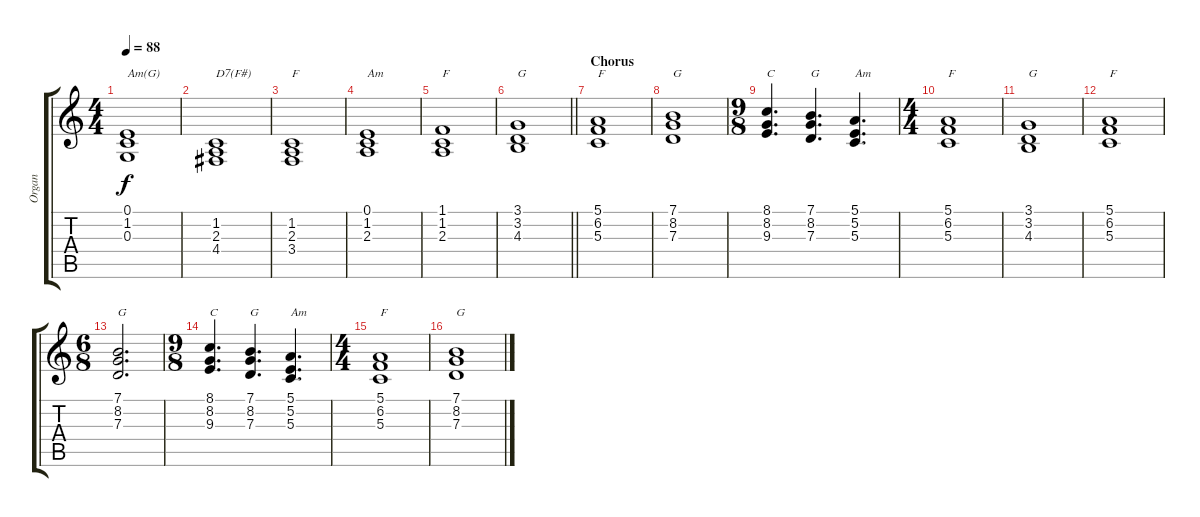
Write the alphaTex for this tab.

\track ("Organ" "Organ") {instrument percussiveorgan}
\staff {score tabs}
\tuning (E4 B3 G3 D3 A2 E2) {hide}
\ts (4 4)
\tempo 88
\clef g2
\ks c
(0.1 1.2 0.3).1{txt "Am(G)" dy f} |
(1.2 2.3 4.4).1{txt "D7(F#)"} |
(1.2 2.3 3.4).1{txt "F"} |
(0.1 1.2 2.3).1{txt "Am"} |
(1.1 1.2 2.3).1{txt "F"} |
\barLineRight lightlight
(3.1 3.2 4.3).1{txt "G"} |
\section ("" "Chorus")
(5.1 6.2 5.3).1{txt "F"} |
(7.1 8.2 7.3).1{txt "G"} |
\ts (9 8)
(8.1 8.2 9.3).4{d txt "C"} (7.1 8.2 7.3).4{d txt "G"} (5.1 5.2 5.3).4{d txt "Am"} |
\ts (4 4)
(5.1 6.2 5.3).1{txt "F"} |
(3.1 3.2 4.3).1{txt "G"} |
(5.1 6.2 5.3).1{txt "F"} |
\ts (6 8)
(7.1 8.2 7.3).2{d txt "G"} |
\ts (9 8)
(8.1 8.2 9.3).4{d txt "C"} (7.1 8.2 7.3).4{d txt "G"} (5.1 5.2 5.3).4{d txt "Am"} |
\ts (4 4)
(5.1 6.2 5.3).1{txt "F"} |
(7.1 8.2 7.3).1{txt "G"}
